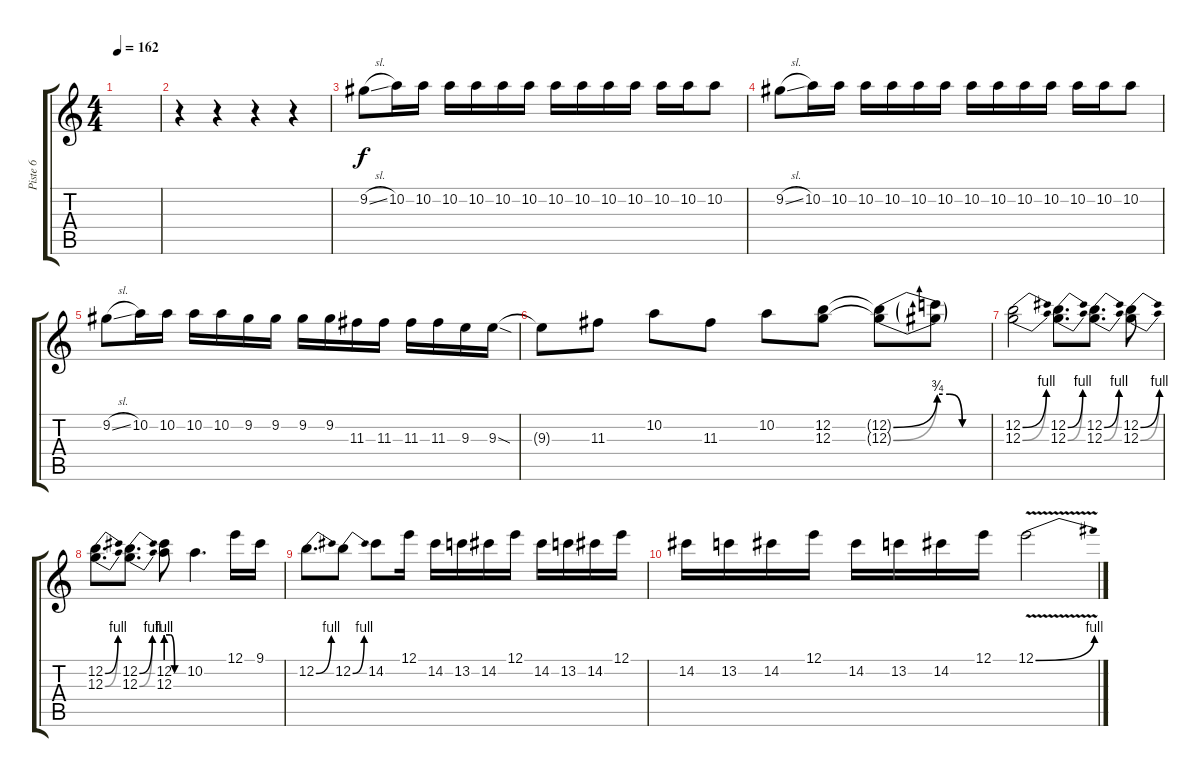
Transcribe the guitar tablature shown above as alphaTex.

\track ("Piste 6" "Piste 6") {instrument distortionguitar}
\staff {score tabs}
\tuning (E4 B3 G3 D3 A2 E2) {hide}
\ts (4 4)
\tempo 162
\clef g2
\ks c
|
r.4 r.4 r.4 r.4 |
9.2{sl}.8 10.2.16 10.2.16 10.2.16 10.2.16 10.2.16 10.2.16 10.2.16 10.2.16 10.2.16 10.2.16 10.2.16 10.2.16 10.2.8 |
9.2{sl}.8 10.2.16 10.2.16 10.2.16 10.2.16 10.2.16 10.2.16 10.2.16 10.2.16 10.2.16 10.2.16 10.2.16 10.2.16 10.2.8 |
9.2{sl}.8 10.2.16 10.2.16 10.2.16 10.2.16 9.2.16 9.2.16 9.2.16 9.2.16 11.3.16 11.3.16 11.3.16 11.3.16 9.3.16 9.3{sod}.16 |
9.3{t}.8 11.3.8 10.2.8 11.3.8 10.2.8 (12.2 12.3).8 (12.2{be (bend 0 0 60 3) t} 12.3{be (bend 0 0 60 3) t}).8 (12.2{be (custom 0 3 15 3 30 0 60 0) t} 12.3{be (custom 0 3 15 3 30 0 60 0) t}).8 |
(12.2{be (bend 0 0 60 4)} 12.3{be (bend 0 0 60 4)}).2 (12.2{be (bend 0 0 60 4)} 12.3{be (bend 0 0 60 4)}).8{d} (12.2{be (bend 0 0 60 4)} 12.3{be (bend 0 0 60 4)}).8{d} (12.2{be (bend 0 0 60 4)} 12.3{be (bend 0 0 60 4)}).8 |
(12.2{be (bend 0 0 60 4)} 12.3{be (bend 0 0 60 4)}).8{d} (12.2{be (bend 0 0 60 4)} 12.3{be (bend 0 0 60 4)}).8{d} (12.2{be (custom 0 4 15 4 30 0 60 0)} 12.3{be (custom 0 4 15 4 30 0 60 0)}).8 10.2.4{d} 12.1.16 9.1.16 |
12.2{be (bend 0 0 60 4)}.8{d} 12.2{be (bend 0 0 60 4)}.8 14.2.8 12.1.16 14.2.16 13.2.16 14.2.16 12.1.16 14.2.16 13.2.16 14.2.16 12.1.16 |
14.2.16 13.2.16 14.2.16 12.1.16 14.2.16 13.2.16 14.2.16 12.1.16 12.1{be (bend 0 0 60 4) v}.2
